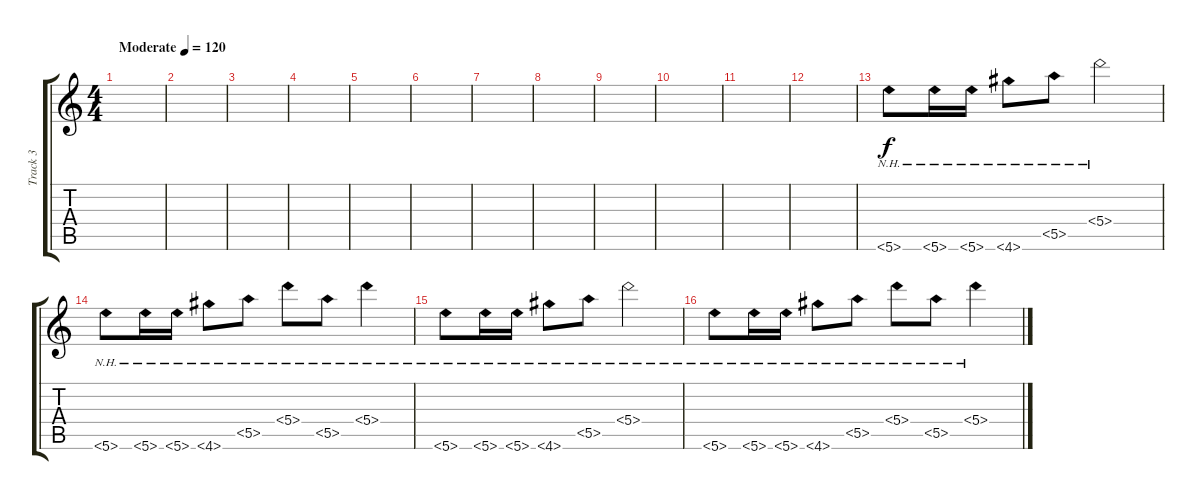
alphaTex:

\track ("Track 3" "Track 3") {instrument overdrivenguitar}
\staff {score tabs}
\tuning (E4 B3 G3 D3 A2 E2) {hide}
\ts (4 4)
\tempo (120 "Moderate")
\clef g2
\ks c
|
|
|
|
|
|
|
|
|
|
|
|
5.6{nh}.8 5.6{nh}.16 5.6{nh}.16 4.6{nh}.8 5.5{nh}.8 5.4{nh}.2 |
5.6{nh}.8 5.6{nh}.16 5.6{nh}.16 4.6{nh}.8 5.5{nh}.8 5.4{nh}.8 5.5{nh}.8 5.4{nh}.4 |
5.6{nh}.8 5.6{nh}.16 5.6{nh}.16 4.6{nh}.8 5.5{nh}.8 5.4{nh}.2 |
5.6{nh}.8 5.6{nh}.16 5.6{nh}.16 4.6{nh}.8 5.5{nh}.8 5.4{nh}.8 5.5{nh}.8 5.4{nh}.4
